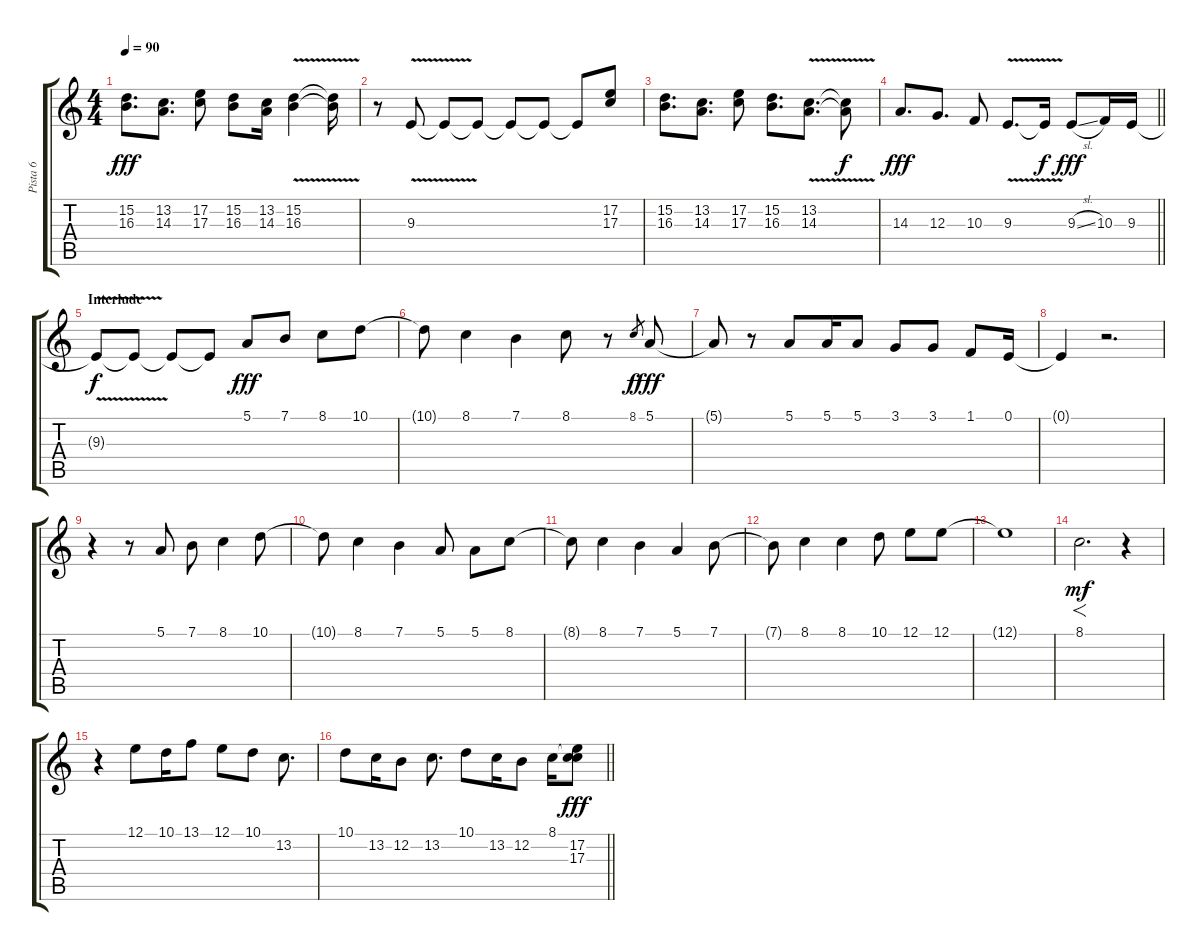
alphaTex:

\track ("Pista 6" "Pista 6") {instrument pad7halo}
\staff {score tabs}
\tuning (E4 B3 G3 D3 A2 E2) {hide}
\ts (4 4)
\tempo 90
\clef g2
\ks c
(15.2 16.3).8{d dy fff} (13.2 14.3).8{d} (17.2 17.3).8 (15.2 16.3).8 (13.2 14.3).16 (15.2{v} 16.3{v}).4 (15.2{t} 16.3{t}).16 |
r.8 9.3{v}.8 9.3{t}.8 9.3{t}.8 9.3{t}.8 9.3{t}.8 9.3{t}.8 (17.2 17.3).8 |
(15.2 16.3).8{d} (13.2 14.3).8{d} (17.2 17.3).8 (15.2 16.3).8{d} (13.2{v} 14.3{v}).8{d} (13.2{t} 14.3{t}).8{dy f} |
\barLineRight lightlight
14.3.8{d dy fff} 12.3.8{d} 10.3.8 9.3{v}.8{d} 9.3{t}.16{dy f} 9.3{sl}.8{dy fff} 10.3.16 9.3.16 |
\section ("" "Interlude")
9.3{v t}.8{dy f} 9.3{t}.8 9.3{t}.8 9.3{t}.8 5.1.8{dy fff} 7.1.8 8.1.8 10.1.8 |
10.1{t}.8 8.1.4 7.1.4 8.1.8 r.8 8.1.8{gr dy f} 5.1.8{dy fff} |
5.1{t}.8 r.8 5.1.8 5.1.16 5.1.8 3.1.8 3.1.8 1.1.8 0.1.16 |
0.1{t}.4 r.2{d} |
r.4 r.8 5.1.8 7.1.8 8.1.4 10.1.8 |
10.1{t}.8 8.1.4 7.1.4 5.1.8 5.1.8 8.1.8 |
8.1{t}.8 8.1.4 7.1.4 5.1.4 7.1.8 |
7.1{t}.8 8.1.4 8.1.4 10.1.8 12.1.8 12.1.8 |
12.1{t}.1 |
8.1.2{f d dy mf} r.4 |
r.4 12.1.8 10.1.16 13.1.8 12.1.8 10.1.8 13.2.8{d} |
\barLineRight lightlight
10.1.8 13.2.16 12.2.8 13.2.8{d} 10.1.8 13.2.16 12.2.8 8.1.16 (8.1{t} 17.2 17.3).8{dy fff balance 16}
